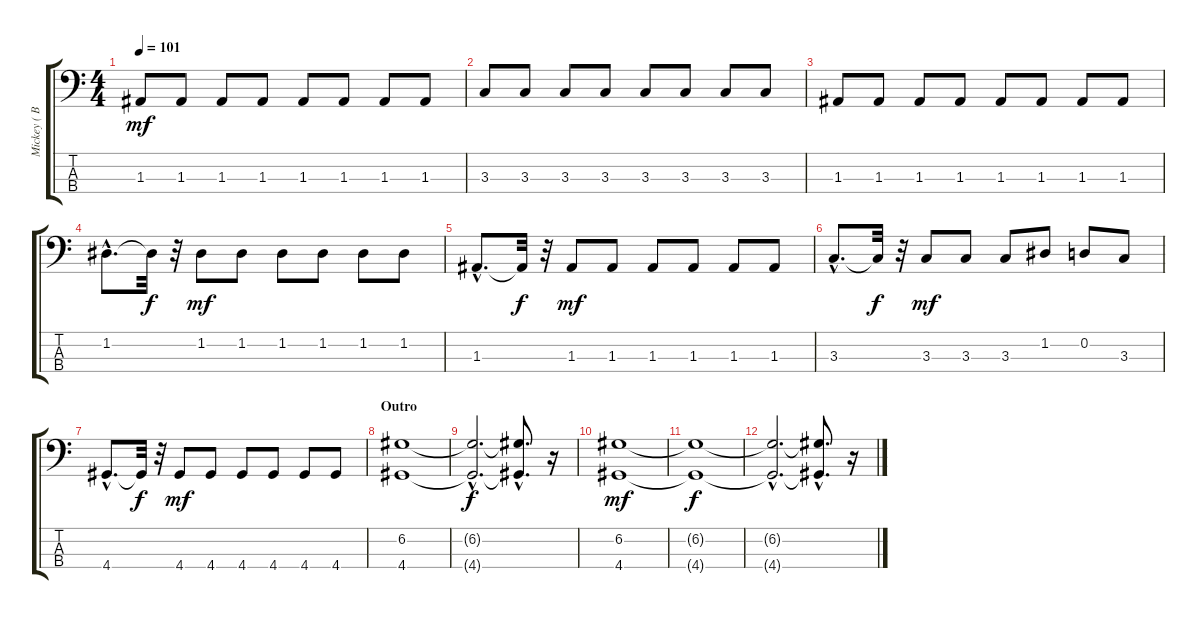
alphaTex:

\track ("Mickey ( Bass )" "Mickey ( B") {instrument electricbassfinger}
\staff {score tabs}
\tuning (G2 D2 A1 E1) {hide}
\ts (4 4)
\tempo 101
\clef f4
\ks c
1.3.8{dy mf} 1.3.8 1.3.8 1.3.8 1.3.8 1.3.8 1.3.8 1.3.8 |
3.3.8 3.3.8 3.3.8 3.3.8 3.3.8 3.3.8 3.3.8 3.3.8 |
1.3.8 1.3.8 1.3.8 1.3.8 1.3.8 1.3.8 1.3.8 1.3.8 |
1.2{hac}.8{d} 1.2{t}.32{dy f} r.32 1.2.8{dy mf} 1.2.8 1.2.8 1.2.8 1.2.8 1.2.8 |
1.3{hac}.8{d} 1.3{t}.32{dy f} r.32 1.3.8{dy mf} 1.3.8 1.3.8 1.3.8 1.3.8 1.3.8 |
3.3{hac}.8{d} 3.3{t}.32{dy f} r.32 3.3.8{dy mf} 3.3.8 3.3.8 1.2.8 0.2.8 3.3.8 |
4.4{hac}.8{d} 4.4{t}.32{dy f} r.32 4.4.8{dy mf} 4.4.8 4.4.8 4.4.8 4.4.8 4.4.8 |
\section ("" "Outro")
(6.2 4.4).1 |
(6.2{hac t} 4.4{hac t}).2{d dy f} (6.2{hac t} 4.4{hac t}).8{d} r.16 |
(6.2 4.4).1{dy mf} |
(6.2{t} 4.4{t}).1{dy f} |
(6.2{hac t} 4.4{hac t}).2{d} (6.2{hac t} 4.4{hac t}).8{d} r.16
